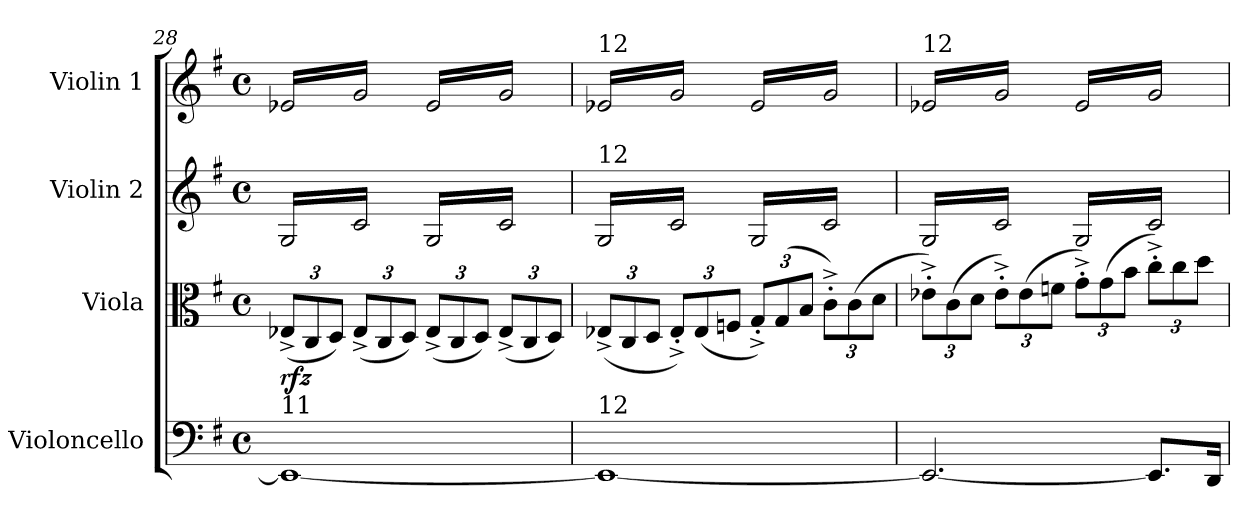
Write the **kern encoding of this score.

**kern	**kern	**dynam	**kern	**kern
*part4	*part3	*part3	*part2	*part1
*staff4	*staff3	*staff3	*staff2	*staff1
*I"Violoncello	*I"Viola	*	*I"Violin 2	*I"Violin 1
*I'Vc	*I'Vla	*	*I'Vln	*I'Vln
!!LO:LB:g=z
*clefF4	*clefC3	*	*clefG2	*clefG2
*k[f#]	*k[f#]	*	*k[f#]	*k[f#]
*M4/4	*M4/4	*	*M4/4	*M4/4
*met(c)	*met(c)	*	*met(c)	*met(c)
*	*Xbrackettup	*	*	*
=28	=28	=28	=28	=28
!	!	!	!	!LO:TX:a:t=11
!	!	!	!LO:TX:a:t=11	!
!LO:TX:a:t=11	!	!	!	!
!	!	!LO:DY:b	!	!
*	*	*	*tremolo	*
*	*	*	*	*tremolo
1EE-_	(12E-X^/L	rfz	(16G/LL	(16e-X/LL
.	.	.	16c/	16g/
.	12C/	.	.	.
.	.	.	16G/	16e-X/
.	12D/J)	.	.	.
.	.	.	16c/	16g/
.	(12E-^/L	.	16G/	16e-X/
.	.	.	16c/	16g/
.	12C/	.	.	.
.	.	.	16G/	16e-X/
.	12D/J)	.	.	.
.	.	.	16c/JJ	16g/JJ
.	(12E-^/L	.	16G/LL	16e-/LL
.	.	.	16c/)	16g/)
.	12C/	.	.	.
.	.	.	16G/	16e-/
.	12D/J)	.	.	.
.	.	.	16c/)	16g/)
.	(12E-^/L	.	16G/	16e-/
.	.	.	16c/)	16g/)
.	12C/	.	.	.
.	.	.	16G/	16e-/
.	12D/J)	.	.	.
.	.	.	16c/)JJ	16g/)JJ
=29	=29	=29	=29	=29
!	!	!	!	!LO:TX:a:t=12
!	!	!	!LO:TX:a:t=12	!
!LO:TX:a:t=12	!	!	!	!
1EE-_	(12E-X^/L	.	(16G/LL	(16e-X/LL
.	.	.	16c/	16g/
.	12C/	.	.	.
.	.	.	16G/	16e-X/
.	12D/J	.	.	.
.	.	.	16c/	16g/
.	12E-'^/L)	.	16G/	16e-X/
.	.	.	16c/	16g/
.	(12E-/	.	.	.
.	.	.	16G/	16e-X/
.	12Fn/J	.	.	.
.	.	.	16c/JJ	16g/JJ
.	12G'^/L)	.	16G/LL	16e-/LL
.	.	.	16c/)	16g/)
.	(12G/	.	.	.
.	.	.	16G/	16e-/
.	12B/J	.	.	.
.	.	.	16c/)	16g/)
.	12c'^\L)	.	16G/	16e-/
.	.	.	16c/)	16g/)
.	(12c\	.	.	.
.	.	.	16G/	16e-/
.	12d\J	.	.	.
.	.	.	16c/)JJ	16g/)JJ
=30	=30	=30	=30	=30
!	!	!	!	!LO:TX:a:t=12
2.EE-/_	12e-X'^\L)	.	(16G/LL	(16e-X/LL
.	.	.	16c/	16g/
.	(12c\	.	.	.
.	.	.	16G/	16e-X/
.	12d\J	.	.	.
.	.	.	16c/	16g/
.	12e-'^\L)	.	16G/	16e-X/
.	.	.	16c/	16g/
.	(12e-\	.	.	.
.	.	.	16G/	16e-X/
.	12fn\J	.	.	.
.	.	.	16c/JJ	16g/JJ
.	12g'^\L)	.	16G/LL	16e-/LL
.	.	.	16c/)	16g/)
.	(12g\	.	.	.
.	.	.	16G/	16e-/
.	12b\J	.	.	.
.	.	.	16c/)	16g/)
8.EE-/L]	12cc'^\L)	.	16G/	16e-/
.	.	.	16c/)	16g/)
.	12cc\	.	.	.
.	.	.	16G/	16e-/
.	12dd\J	.	.	.
16DD/Jk	.	.	16c/)JJ	16g/)JJ
*	*	*	*	*Xtremolo
*	*	*	*Xtremolo	*
.	.	.	.	.
.	.	.	.	.
.	.	.	.	.
.	.	.	.	.
=	=	=	=	=
*-	*-	*-	*-	*-
